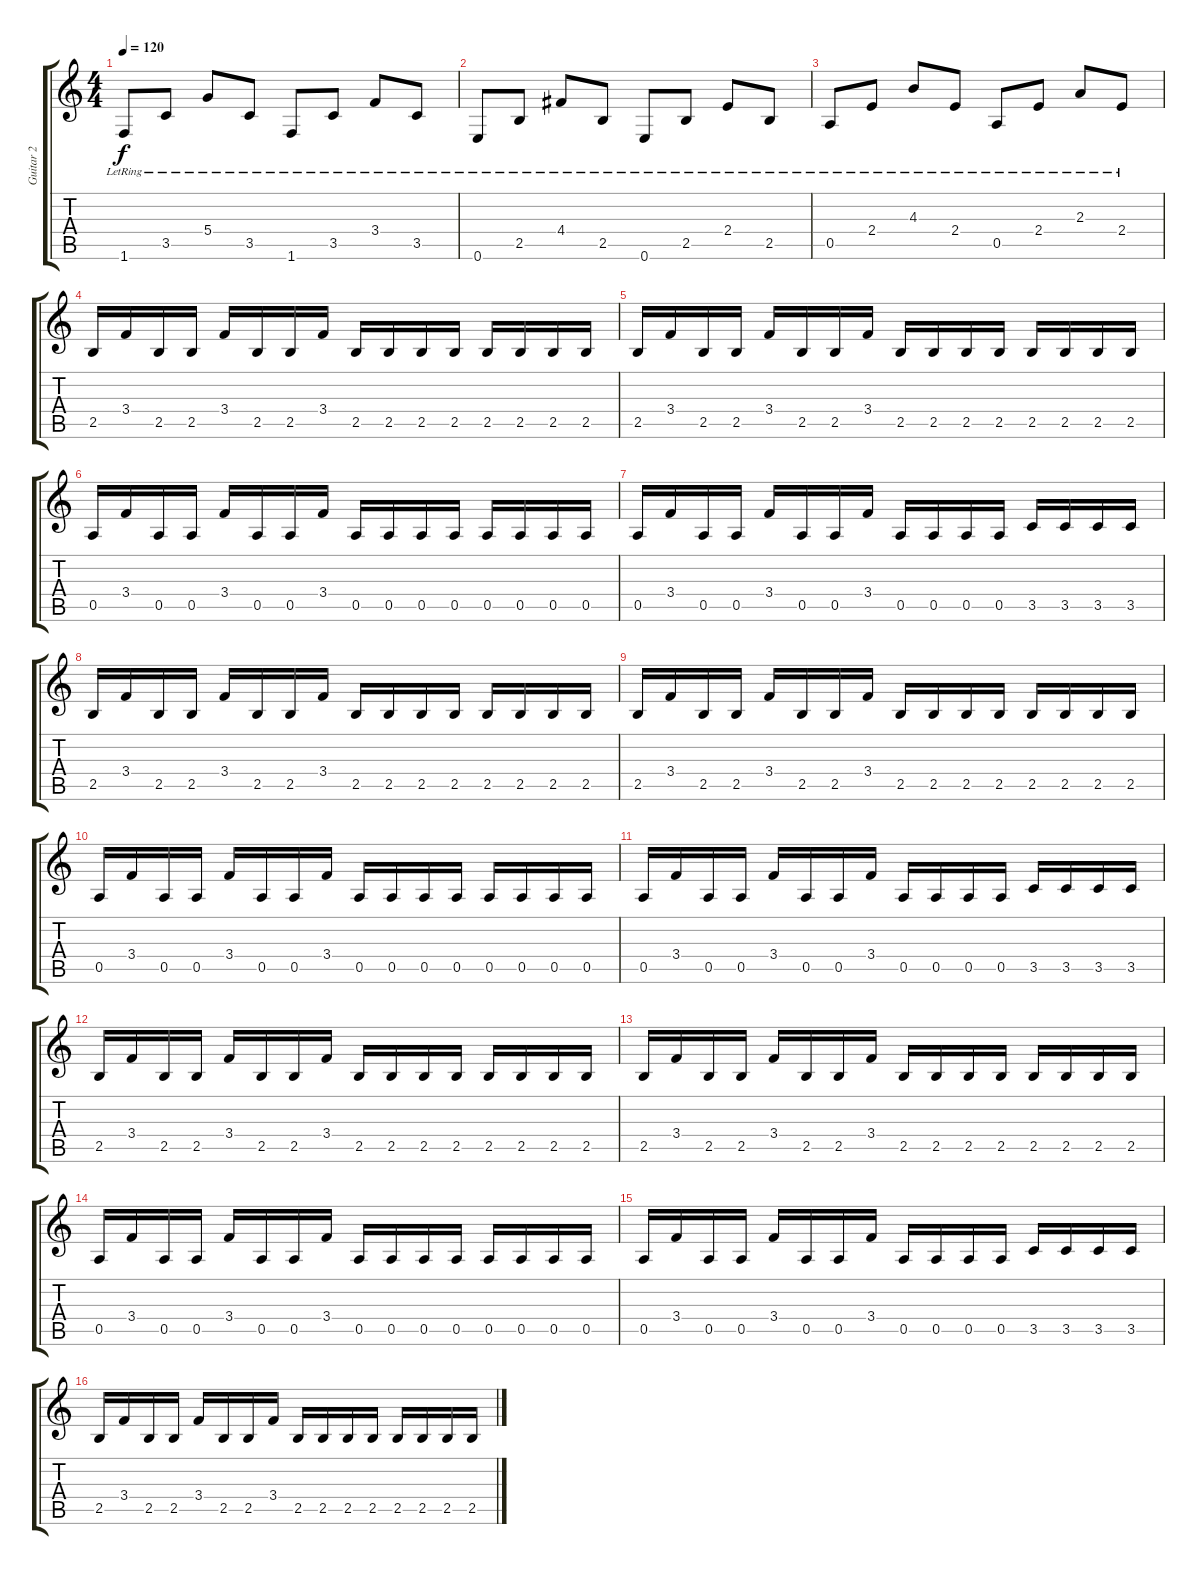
\track ("Guitar 2" "Guitar 2") {instrument distortionguitar}
\staff {score tabs}
\tuning (E4 B3 G3 D3 A2 E2) {hide}
\ts (4 4)
\tempo 120
\clef g2
\ks c
1.6{lr}.8{dy f} 3.5{lr}.8 5.4{lr}.8 3.5{lr}.8 1.6{lr}.8 3.5{lr}.8 3.4{lr}.8 3.5{lr}.8 |
0.6{lr}.8 2.5{lr}.8 4.4{lr}.8 2.5{lr}.8 0.6{lr}.8 2.5{lr}.8 2.4{lr}.8 2.5{lr}.8 |
0.5{lr}.8 2.4{lr}.8 4.3{lr}.8 2.4{lr}.8 0.5{lr}.8 2.4{lr}.8 2.3{lr}.8 2.4{lr}.8 |
2.5.16 3.4.16 2.5.16 2.5.16 3.4.16 2.5.16 2.5.16 3.4.16 2.5.16 2.5.16 2.5.16 2.5.16 2.5.16 2.5.16 2.5.16 2.5.16 |
2.5.16 3.4.16 2.5.16 2.5.16 3.4.16 2.5.16 2.5.16 3.4.16 2.5.16 2.5.16 2.5.16 2.5.16 2.5.16 2.5.16 2.5.16 2.5.16 |
0.5.16 3.4.16 0.5.16 0.5.16 3.4.16 0.5.16 0.5.16 3.4.16 0.5.16 0.5.16 0.5.16 0.5.16 0.5.16 0.5.16 0.5.16 0.5.16 |
0.5.16 3.4.16 0.5.16 0.5.16 3.4.16 0.5.16 0.5.16 3.4.16 0.5.16 0.5.16 0.5.16 0.5.16 3.5.16 3.5.16 3.5.16 3.5.16 |
2.5.16 3.4.16 2.5.16 2.5.16 3.4.16 2.5.16 2.5.16 3.4.16 2.5.16 2.5.16 2.5.16 2.5.16 2.5.16 2.5.16 2.5.16 2.5.16 |
2.5.16 3.4.16 2.5.16 2.5.16 3.4.16 2.5.16 2.5.16 3.4.16 2.5.16 2.5.16 2.5.16 2.5.16 2.5.16 2.5.16 2.5.16 2.5.16 |
0.5.16 3.4.16 0.5.16 0.5.16 3.4.16 0.5.16 0.5.16 3.4.16 0.5.16 0.5.16 0.5.16 0.5.16 0.5.16 0.5.16 0.5.16 0.5.16 |
0.5.16 3.4.16 0.5.16 0.5.16 3.4.16 0.5.16 0.5.16 3.4.16 0.5.16 0.5.16 0.5.16 0.5.16 3.5.16 3.5.16 3.5.16 3.5.16 |
2.5.16 3.4.16 2.5.16 2.5.16 3.4.16 2.5.16 2.5.16 3.4.16 2.5.16 2.5.16 2.5.16 2.5.16 2.5.16 2.5.16 2.5.16 2.5.16 |
2.5.16 3.4.16 2.5.16 2.5.16 3.4.16 2.5.16 2.5.16 3.4.16 2.5.16 2.5.16 2.5.16 2.5.16 2.5.16 2.5.16 2.5.16 2.5.16 |
0.5.16 3.4.16 0.5.16 0.5.16 3.4.16 0.5.16 0.5.16 3.4.16 0.5.16 0.5.16 0.5.16 0.5.16 0.5.16 0.5.16 0.5.16 0.5.16 |
0.5.16 3.4.16 0.5.16 0.5.16 3.4.16 0.5.16 0.5.16 3.4.16 0.5.16 0.5.16 0.5.16 0.5.16 3.5.16 3.5.16 3.5.16 3.5.16 |
2.5.16 3.4.16 2.5.16 2.5.16 3.4.16 2.5.16 2.5.16 3.4.16 2.5.16 2.5.16 2.5.16 2.5.16 2.5.16 2.5.16 2.5.16 2.5.16
